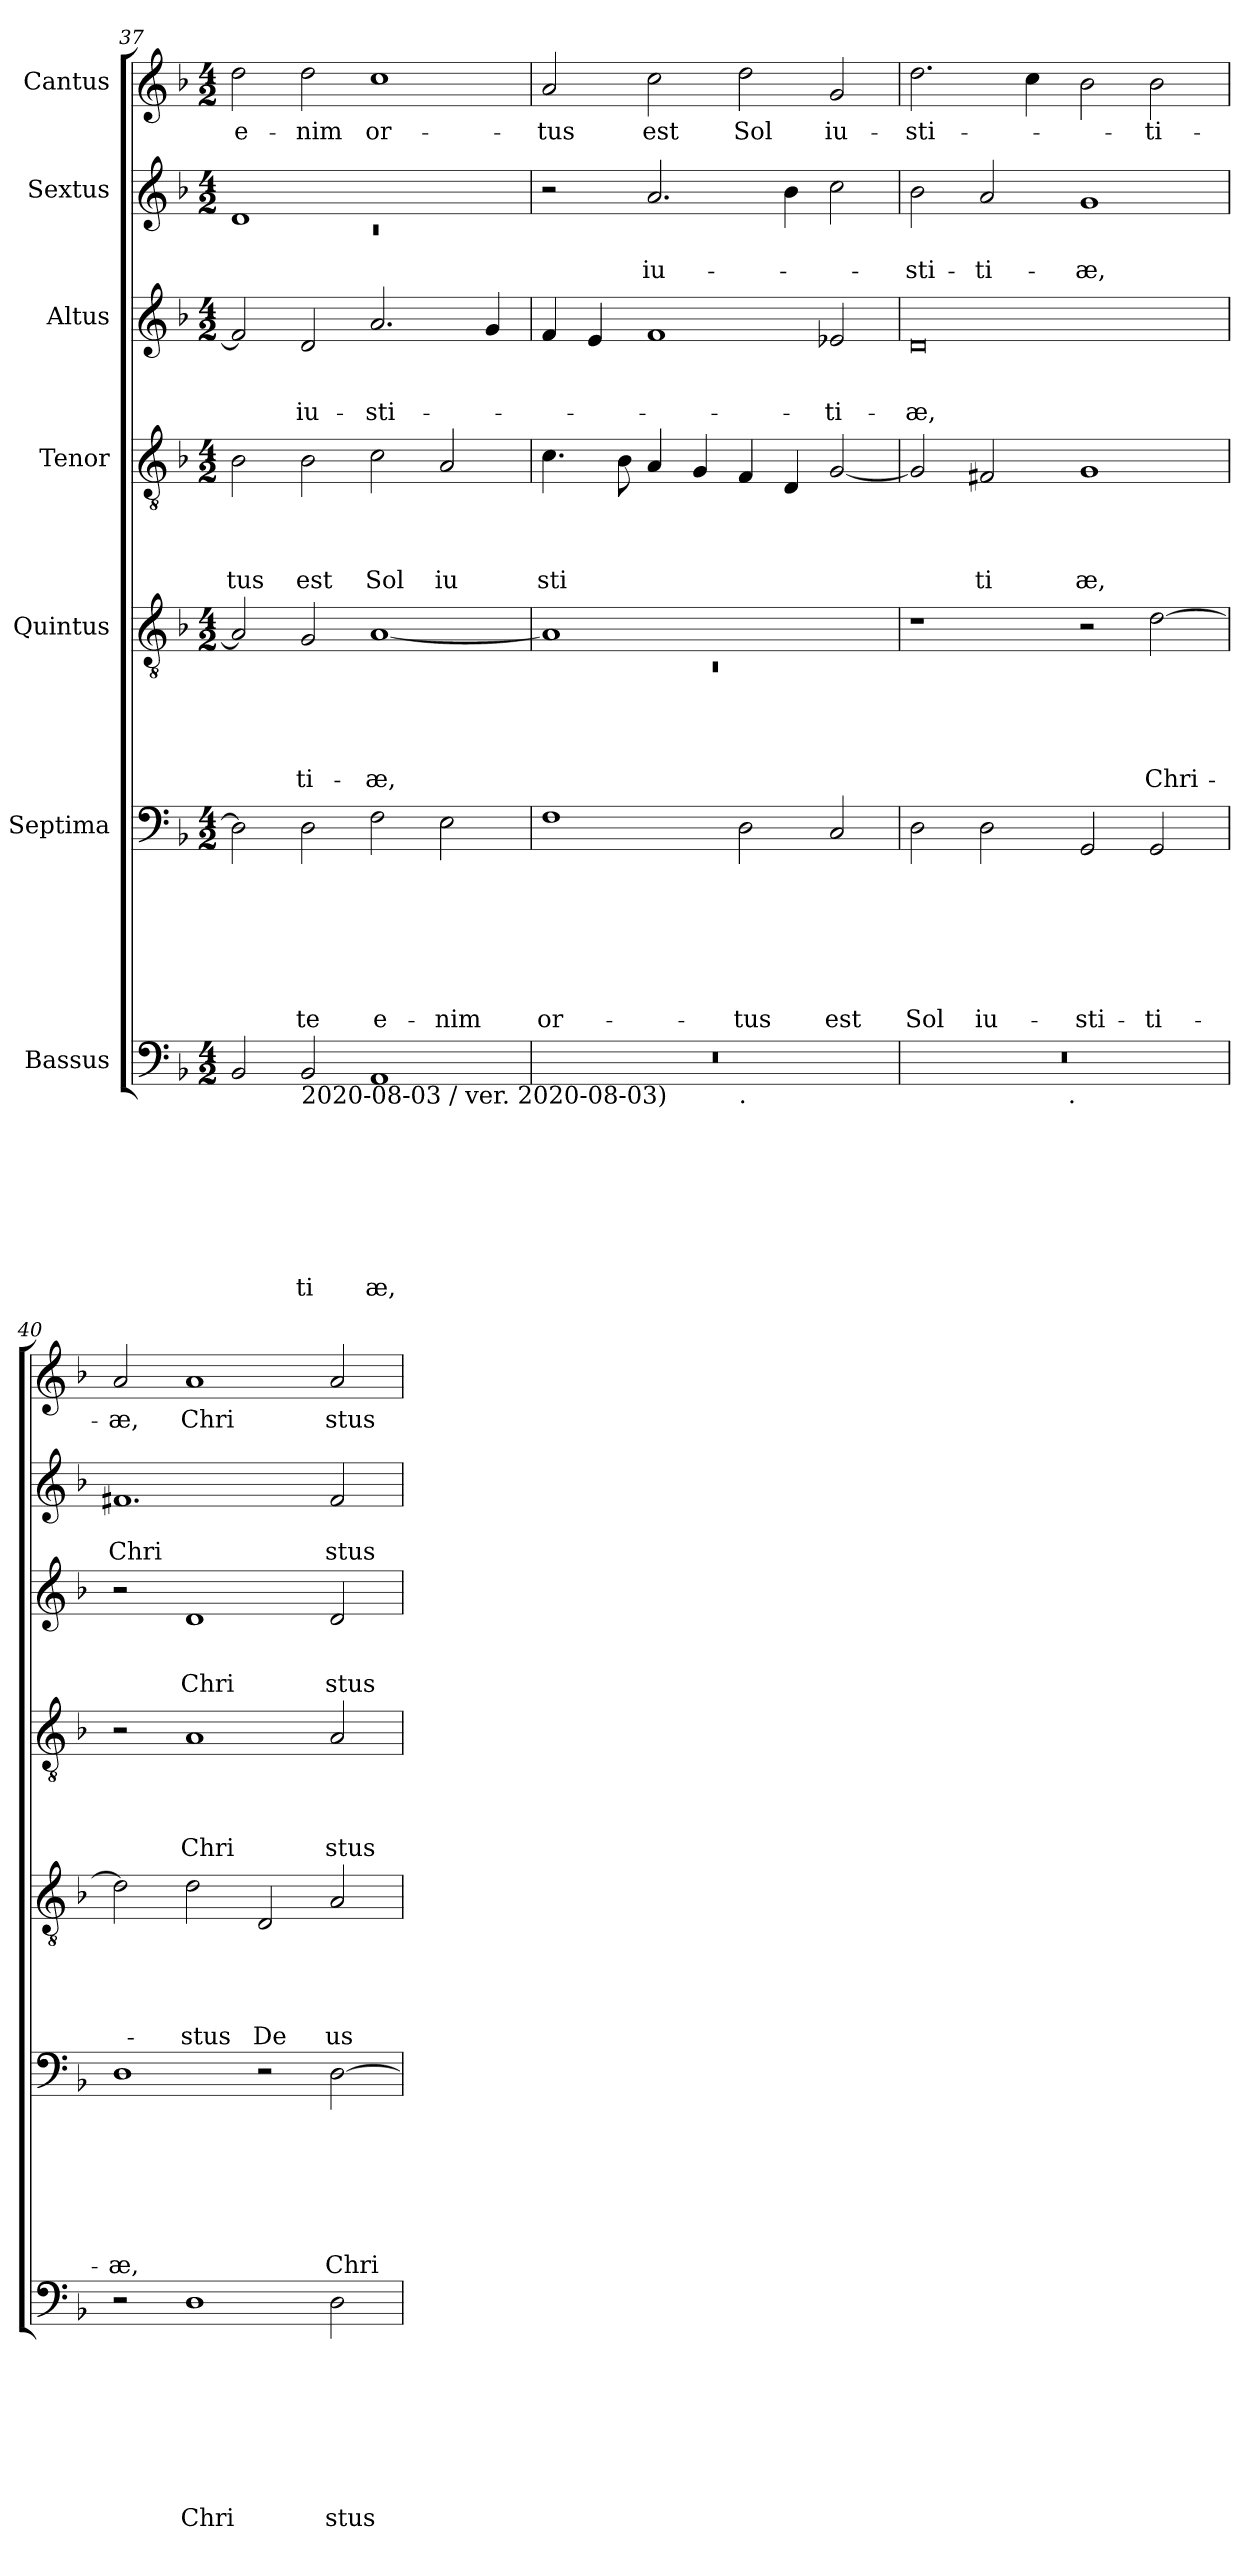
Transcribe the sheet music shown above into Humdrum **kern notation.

**kern	**text	**text	**text	**text	**text	**text	**text	**text	**kern	**text	**text	**text	**text	**text	**text	**text	**kern	**text	**text	**text	**text	**text	**kern	**text	**text	**text	**text	**kern	**text	**text	**text	**kern	**text	**text	**kern	**text
*part7	*part7	*part7	*part7	*part7	*part7	*part7	*part7	*part7	*part6	*part6	*part6	*part6	*part6	*part6	*part6	*part6	*part5	*part5	*part5	*part5	*part5	*part5	*part4	*part4	*part4	*part4	*part4	*part3	*part3	*part3	*part3	*part2	*part2	*part2	*part1	*part1
*staff7	*staff7	*staff7	*staff7	*staff7	*staff7	*staff7	*staff7	*staff7	*staff6	*staff6	*staff6	*staff6	*staff6	*staff6	*staff6	*staff6	*staff5	*staff5	*staff5	*staff5	*staff5	*staff5	*staff4	*staff4	*staff4	*staff4	*staff4	*staff3	*staff3	*staff3	*staff3	*staff2	*staff2	*staff2	*staff1	*staff1
*I"Bassus	*	*	*	*	*	*	*	*	*I"Septima	*	*	*	*	*	*	*	*I"Quintus	*	*	*	*	*	*I"Tenor	*	*	*	*	*I"Altus	*	*	*	*I"Sextus	*	*	*I"Cantus	*
*clefF4	*	*	*	*	*	*	*	*	*clefF4	*	*	*	*	*	*	*	*clefGv2	*	*	*	*	*	*clefGv2	*	*	*	*	*clefG2	*	*	*	*clefG2	*	*	*clefG2	*
*ITrd-3c-5	*	*	*	*	*	*	*	*	*ITrd-3c-5	*	*	*	*	*	*	*	*ITrd-3c-5	*	*	*	*	*	*ITrd-3c-5	*	*	*	*	*ITrd-3c-5	*	*	*	*	*	*	*ITrd-3c-5	*
*k[b-e-]	*	*	*	*	*	*	*	*	*k[b-e-]	*	*	*	*	*	*	*	*k[b-e-]	*	*	*	*	*	*k[b-e-]	*	*	*	*	*k[b-e-]	*	*	*	*k[b-]	*	*	*k[b-e-]	*
*B-:	*	*	*	*	*	*	*	*	*B-:	*	*	*	*	*	*	*	*B-:	*	*	*	*	*	*B-:	*	*	*	*	*B-:	*	*	*	*F:	*	*	*B-:	*
*M4/2	*	*	*	*	*	*	*	*	*M4/2	*	*	*	*	*	*	*	*M4/2	*	*	*	*	*	*M4/2	*	*	*	*	*M4/2	*	*	*	*M4/2	*	*	*M4/2	*
=37	=37	=37	=37	=37	=37	=37	=37	=37	=37	=37	=37	=37	=37	=37	=37	=37	=37	=37	=37	=37	=37	=37	=37	=37	=37	=37	=37	=37	=37	=37	=37	=37	=37	=37	=37	=37
*	*	*	*	*	*	*	*	*	*	*	*	*	*	*	*	*	*	*	*	*	*	*	*	*	*	*	*	*	*	*	*	*^	*	*	*	*
!	!	!	!	!	!	!	!	!	!	!	!	!	!	!	!	!	!	!	!	!	!	!	!	!	!	!	!LO:LY:b	!	!	!	!	!	!LO:N:vis=1	!	!	!	!LO:LY:b
2E-/	.	.	.	.	.	.	.	.	2G\]	.	.	.	.	.	.	.	2d/]	.	.	.	.	.	2e-\	.	.	.	tus	2b-/]	.	.	.	1d	0rc	.	.	2gg\	e-
!LO:TX:b:t=2020-08-03 / ver. 2020-08-03)	!	!	!	!	!	!	!	!	!	!	!	!	!	!	!	!	!	!	!	!	!	!	!	!	!	!	!	!	!	!	!	!	!	!	!	!	!
!	!	!	!	!	!	!	!	!LO:LY:b	!	!	!	!	!	!	!	!LO:LY:b	!	!	!	!	!	!LO:LY:b	!	!	!	!	!LO:LY:b	!	!	!	!LO:LY:b	!	!	!	!	!	!LO:LY:b
2E-/	.	.	.	.	.	.	.	ti	2G\	.	.	.	.	.	.	te	2c/	.	.	.	.	-ti-	2e-\	.	.	.	est	2g/	.	.	iu-	.	.	.	.	2gg\	-nim
!	!	!	!	!	!	!	!	!LO:LY:b	!	!	!	!	!	!	!	!LO:LY:b	!	!	!	!	!	!LO:LY:b	!	!	!	!	!LO:LY:b	!	!	!	!LO:LY:b	!	!	!	!	!	!LO:LY:b
1D	.	.	.	.	.	.	.	æ,	2B-\	.	.	.	.	.	.	e-	[<1d	.	.	.	.	-æ,	2f\	.	.	.	Sol	2.dd/	.	.	-sti-	1ryy	.	.	.	1ff	or-
!	!	!	!	!	!	!	!	!	!	!	!	!	!	!	!	!LO:LY:b	!	!	!	!	!	!	!	!	!	!	!LO:LY:b	!	!	!	!	!	!	!	!	!	!
.	.	.	.	.	.	.	.	.	2A\	.	.	.	.	.	.	-nim	.	.	.	.	.	.	2d/	.	.	.	iu	.	.	.	.	.	.	.	.	.	.
.	.	.	.	.	.	.	.	.	.	.	.	.	.	.	.	.	.	.	.	.	.	.	.	.	.	.	.	4cc/	.	.	.	.	.	.	.	.	.
*	*	*	*	*	*	*	*	*	*	*	*	*	*	*	*	*	*	*	*	*	*	*	*	*	*	*	*	*	*	*	*	*v	*v	*	*	*	*
=38	=38	=38	=38	=38	=38	=38	=38	=38	=38	=38	=38	=38	=38	=38	=38	=38	=38	=38	=38	=38	=38	=38	=38	=38	=38	=38	=38	=38	=38	=38	=38	=38	=38	=38	=38	=38
*	*	*	*	*	*	*	*	*	*	*	*	*	*	*	*	*	*^	*	*	*	*	*	*	*	*	*	*	*	*	*	*	*	*	*	*	*
!	!	!	!	!	!	!	!	!	!	!	!	!	!	!	!	!LO:LY:b	!	!LO:N:vis=1	!	!	!	!	!	!	!	!	!	!LO:LY:b	!	!	!	!	!	!	!	!	!LO:LY:b
*^	*	*	*	*	*	*	*	*	*	*	*	*	*	*	*	*	*	*	*	*	*	*	*	*	*	*	*	*	*	*	*	*	*	*	*	*	*
0r	1ryy	.	.	.	.	.	.	.	.	1B-	.	.	.	.	.	.	or-	1d]	0rC	.	.	.	.	.	4.f\	.	.	.	sti	4b-/	.	.	.	2r	.	.	2dd/	-tus
.	.	.	.	.	.	.	.	.	.	.	.	.	.	.	.	.	.	.	.	.	.	.	.	.	.	.	.	.	.	4a/	.	.	.	.	.	.	.	.
.	.	.	.	.	.	.	.	.	.	.	.	.	.	.	.	.	.	.	.	.	.	.	.	.	8e-\	.	.	.	.	.	.	.	.	.	.	.	.	.
!	!	!	!	!	!	!	!	!	!	!	!	!	!	!	!	!	!	!	!	!	!	!	!	!	!	!	!	!	!	!	!	!	!	!	!	!LO:LY:b	!	!LO:LY:b
.	.	.	.	.	.	.	.	.	.	.	.	.	.	.	.	.	.	.	.	.	.	.	.	.	4d/	.	.	.	.	1b-	.	.	.	2.a/	.	iu-	2ff\	est
.	.	.	.	.	.	.	.	.	.	.	.	.	.	.	.	.	.	.	.	.	.	.	.	.	4c/	.	.	.	.	.	.	.	.	.	.	.	.	.
!	!LO:TX:b:t=.	!	!	!	!	!	!	!	!	!	!	!	!	!	!	!	!	!	!	!	!	!	!	!	!	!	!	!	!	!	!	!	!	!	!	!	!	!
!	!	!	!	!	!	!	!	!	!	!	!	!	!	!	!	!	!LO:LY:b	!	!	!	!	!	!	!	!	!	!	!	!	!	!	!	!	!	!	!	!	!LO:LY:b
.	1ryy	.	.	.	.	.	.	.	.	2G\	.	.	.	.	.	.	-tus	1ryy	.	.	.	.	.	.	4B-/	.	.	.	.	.	.	.	.	.	.	.	2gg\	Sol
.	.	.	.	.	.	.	.	.	.	.	.	.	.	.	.	.	.	.	.	.	.	.	.	.	4G/	.	.	.	.	.	.	.	.	4b-\	.	.	.	.
!	!	!	!	!	!	!	!	!	!	!	!	!	!	!	!	!	!LO:LY:b	!	!	!	!	!	!	!	!	!	!	!	!	!	!	!	!LO:LY:b	!	!	!	!	!LO:LY:b
.	.	.	.	.	.	.	.	.	.	2F/	.	.	.	.	.	.	est	.	.	.	.	.	.	.	[<2c/	.	.	.	.	2a-X/	.	.	-ti-	2cc\	.	.	2cc/	iu-
*	*	*	*	*	*	*	*	*	*	*	*	*	*	*	*	*	*	*v	*v	*	*	*	*	*	*	*	*	*	*	*	*	*	*	*	*	*	*	*
=39	=39	=39	=39	=39	=39	=39	=39	=39	=39	=39	=39	=39	=39	=39	=39	=39	=39	=39	=39	=39	=39	=39	=39	=39	=39	=39	=39	=39	=39	=39	=39	=39	=39	=39	=39	=39	=39
!	!	!	!	!	!	!	!	!	!	!	!	!	!	!	!	!	!LO:LY:b	!	!	!	!	!	!	!	!	!	!	!	!	!	!	!LO:LY:b	!	!	!LO:LY:b	!	!LO:LY:b
0r	2ryy	.	.	.	.	.	.	.	.	2G\	.	.	.	.	.	.	Sol	1r	.	.	.	.	.	2c/]	.	.	.	.	0g	.	.	-æ,	2b-\	.	-sti-	2.gg\	-sti-
!	!	!	!	!	!	!	!	!	!	!	!	!	!	!	!	!	!LO:LY:b	!	!	!	!	!	!	!	!	!	!	!LO:LY:b	!	!	!	!	!	!	!LO:LY:b	!	!
.	4...ryy	.	.	.	.	.	.	.	.	2G\	.	.	.	.	.	.	iu-	.	.	.	.	.	.	2B/	.	.	.	ti	.	.	.	.	2a/	.	-ti-	.	.
.	.	.	.	.	.	.	.	.	.	.	.	.	.	.	.	.	.	.	.	.	.	.	.	.	.	.	.	.	.	.	.	.	.	.	.	4ff\	.
!	!LO:TX:b:t=.	!	!	!	!	!	!	!	!	!	!	!	!	!	!	!	!	!	!	!	!	!	!	!	!	!	!	!	!	!	!	!	!	!	!	!	!
.	1ryy	.	.	.	.	.	.	.	.	.	.	.	.	.	.	.	.	.	.	.	.	.	.	.	.	.	.	.	.	.	.	.	.	.	.	.	.
!	!	!	!	!	!	!	!	!	!	!	!	!	!	!	!	!	!LO:LY:b	!	!	!	!	!	!	!	!	!	!	!LO:LY:b	!	!	!	!	!	!	!LO:LY:b	!	!
.	.	.	.	.	.	.	.	.	.	2C/	.	.	.	.	.	.	-sti-	2r	.	.	.	.	.	1c	.	.	.	æ,	.	.	.	.	1g	.	-æ,	2ee-\	.
!	!	!	!	!	!	!	!	!	!	!	!	!	!	!	!	!	!LO:LY:b	!	!	!	!	!	!LO:LY:b	!	!	!	!	!	!	!	!	!	!	!	!	!	!LO:LY:b
.	.	.	.	.	.	.	.	.	.	2C/	.	.	.	.	.	.	-ti-	[>2g\	.	.	.	.	Chri-	.	.	.	.	.	.	.	.	.	.	.	.	2ee-\	-ti-
.	32ryy	.	.	.	.	.	.	.	.	.	.	.	.	.	.	.	.	.	.	.	.	.	.	.	.	.	.	.	.	.	.	.	.	.	.	.	.
!!LO:PB:g=z
=40	=40	=40	=40	=40	=40	=40	=40	=40	=40	=40	=40	=40	=40	=40	=40	=40	=40	=40	=40	=40	=40	=40	=40	=40	=40	=40	=40	=40	=40	=40	=40	=40	=40	=40	=40	=40	=40
!	!	!	!	!	!	!	!	!	!	!	!	!	!	!	!	!	!LO:LY:b	!	!	!	!	!	!	!	!	!	!	!	!	!	!	!	!	!	!LO:LY:b	!	!LO:LY:b
*v	*v	*	*	*	*	*	*	*	*	*	*	*	*	*	*	*	*	*	*	*	*	*	*	*	*	*	*	*	*	*	*	*	*	*	*	*	*
2r	.	.	.	.	.	.	.	.	1G	.	.	.	.	.	.	-æ,	2g\]	.	.	.	.	.	2r	.	.	.	.	2r	.	.	.	1.f#X	.	Chri	2dd/	-æ,
!	!	!	!	!	!	!	!	!LO:LY:b	!	!	!	!	!	!	!	!	!	!	!	!	!	!LO:LY:b	!	!	!	!	!LO:LY:b	!	!	!	!LO:LY:b	!	!	!	!	!LO:LY:b
1G	.	.	.	.	.	.	.	Chri	.	.	.	.	.	.	.	.	2g\	.	.	.	.	-stus	1d	.	.	.	Chri	1g	.	.	Chri	.	.	.	1dd	Chri
!	!	!	!	!	!	!	!	!	!	!	!	!	!	!	!	!	!	!	!	!	!	!LO:LY:b	!	!	!	!	!	!	!	!	!	!	!	!	!	!
.	.	.	.	.	.	.	.	.	2r	.	.	.	.	.	.	.	2G/	.	.	.	.	De	.	.	.	.	.	.	.	.	.	.	.	.	.	.
!	!	!	!	!	!	!	!	!LO:LY:b	!	!	!	!	!	!	!	!LO:LY:b	!	!	!	!	!	!LO:LY:b	!	!	!	!	!LO:LY:b	!	!	!	!LO:LY:b	!	!	!LO:LY:b	!	!LO:LY:b
2G\	.	.	.	.	.	.	.	stus	[>2G\	.	.	.	.	.	.	Chri-	2d/	.	.	.	.	us	2d/	.	.	.	stus	2g/	.	.	stus	2f#/	.	stus	2dd/	stus
=	=	=	=	=	=	=	=	=	=	=	=	=	=	=	=	=	=	=	=	=	=	=	=	=	=	=	=	=	=	=	=	=	=	=	=	=
*-	*-	*-	*-	*-	*-	*-	*-	*-	*-	*-	*-	*-	*-	*-	*-	*-	*-	*-	*-	*-	*-	*-	*-	*-	*-	*-	*-	*-	*-	*-	*-	*-	*-	*-	*-	*-
